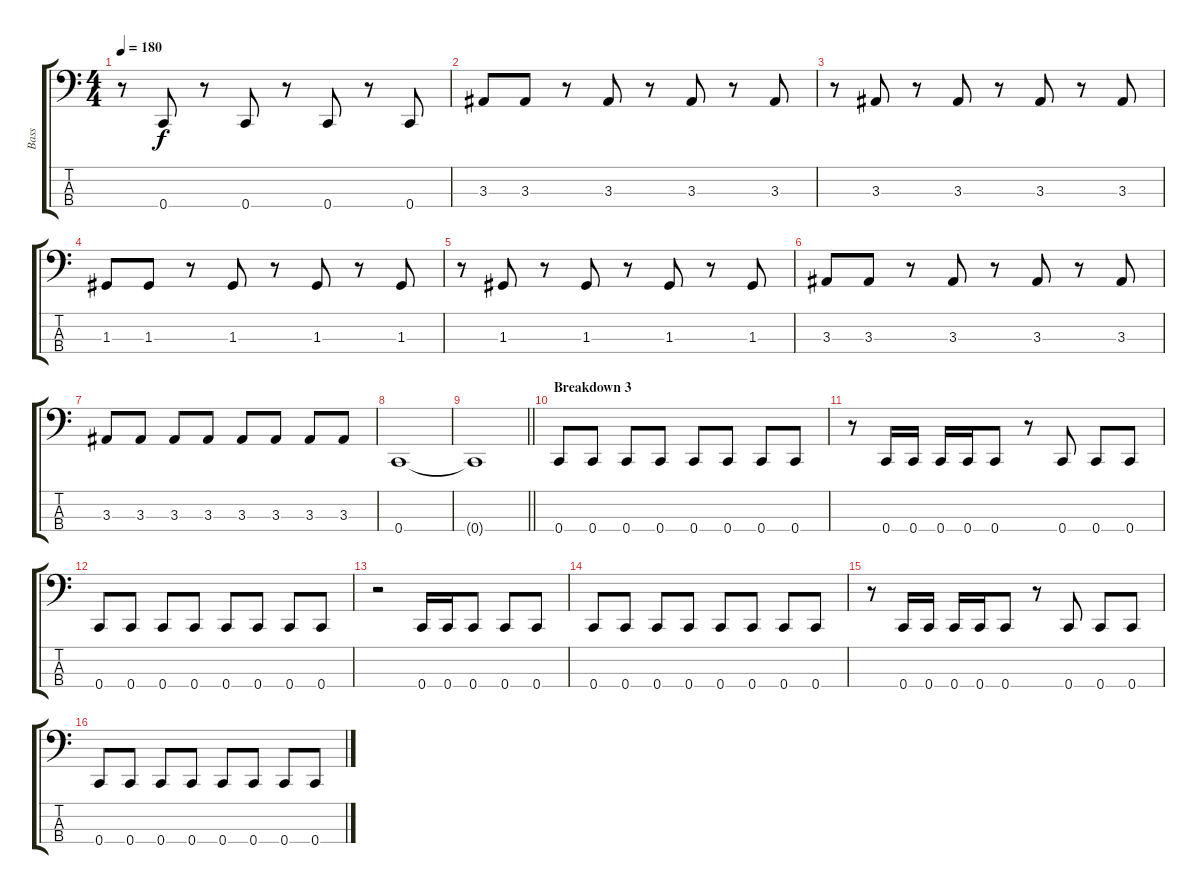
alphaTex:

\track ("Bass" "Bass") {instrument electricbasspick}
\staff {score tabs}
\tuning (F2 C2 G1 C1) {hide}
\ts (4 4)
\tempo 180
\clef f4
\ks c
r.8{dy f} 0.4.8 r.8 0.4.8 r.8 0.4.8 r.8 0.4.8 |
3.3.8 3.3.8 r.8 3.3.8 r.8 3.3.8 r.8 3.3.8 |
r.8 3.3.8 r.8 3.3.8 r.8 3.3.8 r.8 3.3.8 |
1.3.8 1.3.8 r.8 1.3.8 r.8 1.3.8 r.8 1.3.8 |
r.8 1.3.8 r.8 1.3.8 r.8 1.3.8 r.8 1.3.8 |
3.3.8 3.3.8 r.8 3.3.8 r.8 3.3.8 r.8 3.3.8 |
3.3.8 3.3.8 3.3.8 3.3.8 3.3.8 3.3.8 3.3.8 3.3.8 |
0.4.1 |
\barLineRight lightlight
0.4{t}.1 |
\section ("" "Breakdown 3")
0.4.8 0.4.8 0.4.8 0.4.8 0.4.8 0.4.8 0.4.8 0.4.8 |
r.8 0.4.16 0.4.16 0.4.16 0.4.16 0.4.8 r.8 0.4.8 0.4.8 0.4.8 |
0.4.8 0.4.8 0.4.8 0.4.8 0.4.8 0.4.8 0.4.8 0.4.8 |
r.2 0.4.16 0.4.16 0.4.8 0.4.8 0.4.8 |
0.4.8 0.4.8 0.4.8 0.4.8 0.4.8 0.4.8 0.4.8 0.4.8 |
r.8 0.4.16 0.4.16 0.4.16 0.4.16 0.4.8 r.8 0.4.8 0.4.8 0.4.8 |
0.4.8 0.4.8 0.4.8 0.4.8 0.4.8 0.4.8 0.4.8 0.4.8
